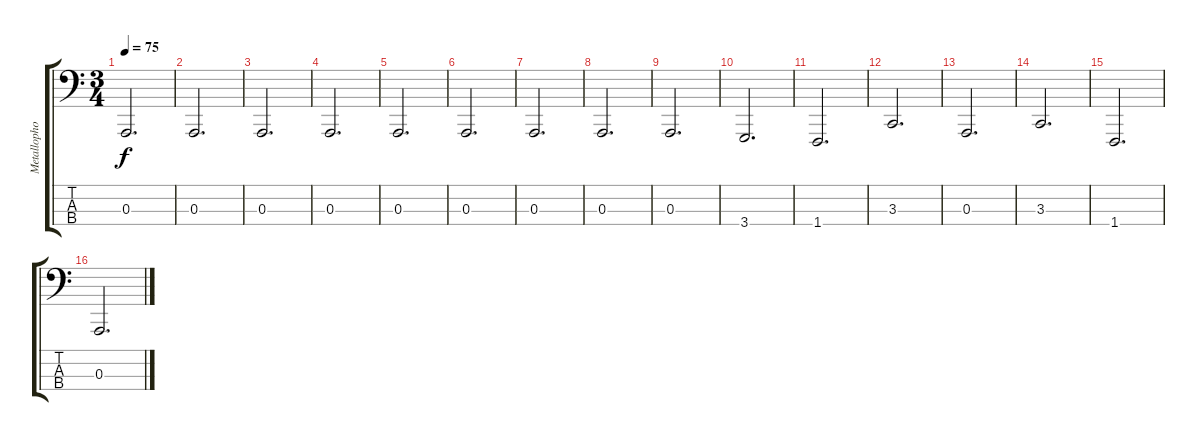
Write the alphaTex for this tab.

\track ("Metallophon" "Metallopho") {instrument taikodrum}
\staff {score tabs}
\tuning (G2 D2 A1 E1) {hide}
\ts (3 4)
\tempo 75
\clef f4
\ks c
0.3.2{d dy f instrument taikodrum} |
0.3.2{d} |
0.3.2{d} |
0.3.2{d} |
0.3.2{d} |
0.3.2{d} |
0.3.2{d} |
0.3.2{d} |
0.3.2{d} |
3.4.2{d} |
1.4.2{d} |
3.3.2{d} |
0.3.2{d} |
3.3.2{d} |
1.4.2{d} |
0.3.2{d}
